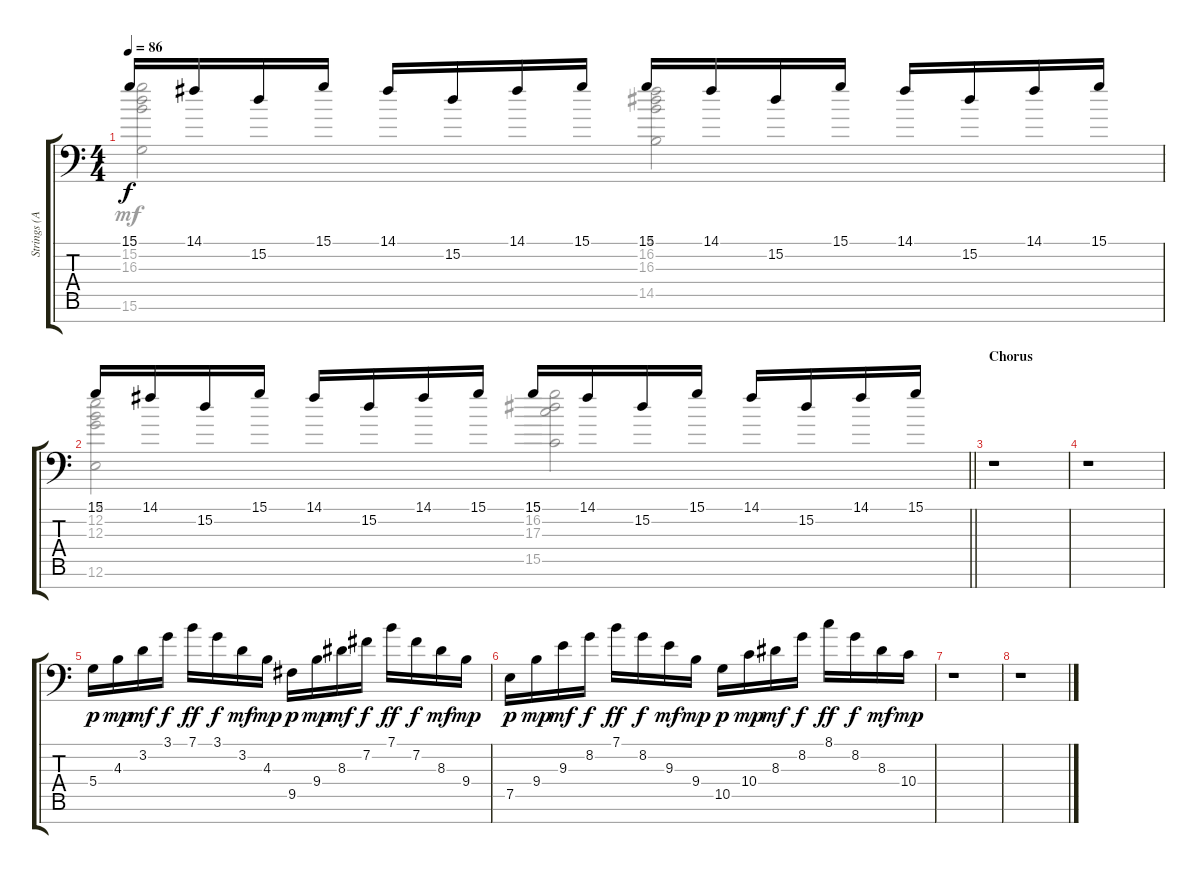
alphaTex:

\track ("Strings (Ali)" "Strings (A") {instrument stringensemble1}
\staff {score tabs}
\tuning (E4 B3 G3 D3 A2 E2 G1) {hide}
\voice
\ts (4 4)
\tempo 86
\clef f4
\ks c
15.1.16{dy f} 14.1.16 15.2.16 15.1.16 14.1.16 15.2.16 14.1.16 15.1.16 15.1.16 14.1.16 15.2.16 15.1.16 14.1.16 15.2.16 14.1.16 15.1.16 |
\barLineRight lightlight
15.1.16 14.1.16 15.2.16 15.1.16 14.1.16 15.2.16 14.1.16 15.1.16 15.1.16 14.1.16 15.2.16 15.1.16 14.1.16 15.2.16 14.1.16 15.1.16 |
\section ("" "Chorus")
r.1 |
r.1 |
5.4.16{dy p instrument violin} 4.3.16{dy mp} 3.2.16{dy mf} 3.1.16{dy f} 7.1.16{dy ff} 3.1.16{dy f} 3.2.16{dy mf} 4.3.16{dy mp} 9.5.16{dy p} 9.4.16{dy mp} 8.3.16{dy mf} 7.2.16{dy f} 7.1.16{dy ff} 7.2.16{dy f} 8.3.16{dy mf} 9.4.16{dy mp} |
7.5.16{dy p} 9.4.16{dy mp} 9.3.16{dy mf} 8.2.16{dy f} 7.1.16{dy ff} 8.2.16{dy f} 9.3.16{dy mf} 9.4.16{dy mp} 10.5.16{dy p} 10.4.16{dy mp} 8.3.16{dy mf} 8.2.16{dy f} 8.1.16{dy ff} 8.2.16{dy f} 8.3.16{dy mf} 10.4.16{dy mp} |
r.1 |
r.1
\voice
\clef f4
\ottava regular
\simile none
\ks c
(15.1 15.2 16.3 15.6).2{dy mf} (14.1 16.2 16.3 14.5).2 |
\barLineRight lightlight
(12.1 12.2 12.3 12.6).2 (15.1 16.2 17.3 15.5).2 |
|
|
|
|
|
